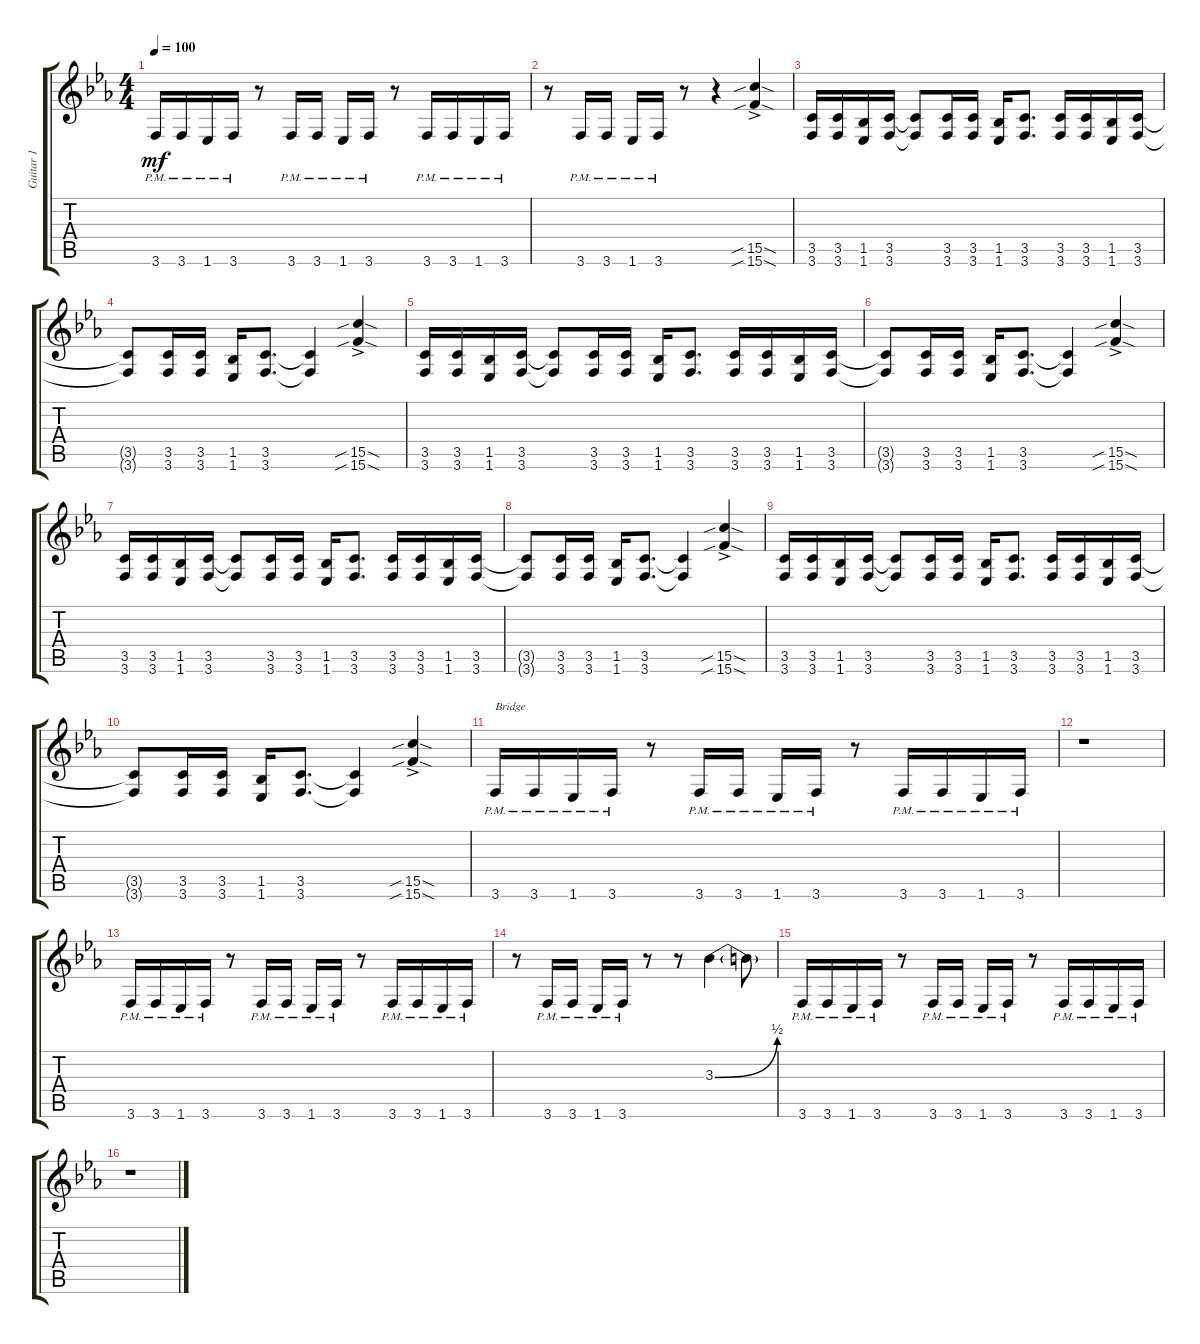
\track ("Guitar 1" "Guitar 1") {instrument distortionguitar}
\staff {score tabs}
\tuning (D4 B3 G3 D3 A2 D2) {hide}
\ts (4 4)
\tempo 100
\clef g2
\ks eb
3.6{pm}.16{dy mf} 3.6{pm}.16 1.6{pm}.16 3.6{pm}.16 r.8 3.6{pm}.16 3.6{pm}.16 1.6{pm}.16 3.6{pm}.16 r.8 3.6{pm}.16 3.6{pm}.16 1.6{pm}.16 3.6{pm}.16 |
r.8 3.6{pm}.16 3.6{pm}.16 1.6{pm}.16 3.6{pm}.16 r.8 r.4 (15.5{sib sod ac} 15.6{sib sod ac}).4 |
(3.5 3.6).16 (3.5 3.6).16 (1.5 1.6).16 (3.5 3.6).16 (3.5{t} 3.6{t}).8 (3.5 3.6).16 (3.5 3.6).16 (1.5 1.6).16 (3.5 3.6).8{d} (3.5 3.6).16 (3.5 3.6).16 (1.5 1.6).16 (3.5 3.6).16 |
(3.5{t} 3.6{t}).8 (3.5 3.6).16 (3.5 3.6).16 (1.5 1.6).16 (3.5 3.6).8{d} (3.5{t} 3.6{t}).4 (15.5{sib sod ac} 15.6{sib sod ac}).4 |
(3.5 3.6).16 (3.5 3.6).16 (1.5 1.6).16 (3.5 3.6).16 (3.5{t} 3.6{t}).8 (3.5 3.6).16 (3.5 3.6).16 (1.5 1.6).16 (3.5 3.6).8{d} (3.5 3.6).16 (3.5 3.6).16 (1.5 1.6).16 (3.5 3.6).16 |
(3.5{t} 3.6{t}).8 (3.5 3.6).16 (3.5 3.6).16 (1.5 1.6).16 (3.5 3.6).8{d} (3.5{t} 3.6{t}).4 (15.5{sib sod ac} 15.6{sib sod ac}).4 |
(3.5 3.6).16 (3.5 3.6).16 (1.5 1.6).16 (3.5 3.6).16 (3.5{t} 3.6{t}).8 (3.5 3.6).16 (3.5 3.6).16 (1.5 1.6).16 (3.5 3.6).8{d} (3.5 3.6).16 (3.5 3.6).16 (1.5 1.6).16 (3.5 3.6).16 |
(3.5{t} 3.6{t}).8 (3.5 3.6).16 (3.5 3.6).16 (1.5 1.6).16 (3.5 3.6).8{d} (3.5{t} 3.6{t}).4 (15.5{sib sod ac} 15.6{sib sod ac}).4 |
(3.5 3.6).16 (3.5 3.6).16 (1.5 1.6).16 (3.5 3.6).16 (3.5{t} 3.6{t}).8 (3.5 3.6).16 (3.5 3.6).16 (1.5 1.6).16 (3.5 3.6).8{d} (3.5 3.6).16 (3.5 3.6).16 (1.5 1.6).16 (3.5 3.6).16 |
(3.5{t} 3.6{t}).8 (3.5 3.6).16 (3.5 3.6).16 (1.5 1.6).16 (3.5 3.6).8{d} (3.5{t} 3.6{t}).4 (15.5{sib sod ac} 15.6{sib sod ac}).4 |
3.6{pm}.16{txt "Bridge"} 3.6{pm}.16 1.6{pm}.16 3.6{pm}.16 r.8 3.6{pm}.16 3.6{pm}.16 1.6{pm}.16 3.6{pm}.16 r.8 3.6{pm}.16 3.6{pm}.16 1.6{pm}.16 3.6{pm}.16 |
r.1 |
3.6{pm}.16 3.6{pm}.16 1.6{pm}.16 3.6{pm}.16 r.8 3.6{pm}.16 3.6{pm}.16 1.6{pm}.16 3.6{pm}.16 r.8 3.6{pm}.16 3.6{pm}.16 1.6{pm}.16 3.6{pm}.16 |
r.8 3.6{pm}.16 3.6{pm}.16 1.6{pm}.16 3.6{pm}.16 r.8 r.8 3.3{be (bend 0 0 60 2)}.4 3.3{t}.8 |
3.6{pm}.16 3.6{pm}.16 1.6{pm}.16 3.6{pm}.16 r.8 3.6{pm}.16 3.6{pm}.16 1.6{pm}.16 3.6{pm}.16 r.8 3.6{pm}.16 3.6{pm}.16 1.6{pm}.16 3.6{pm}.16 |
r.1
